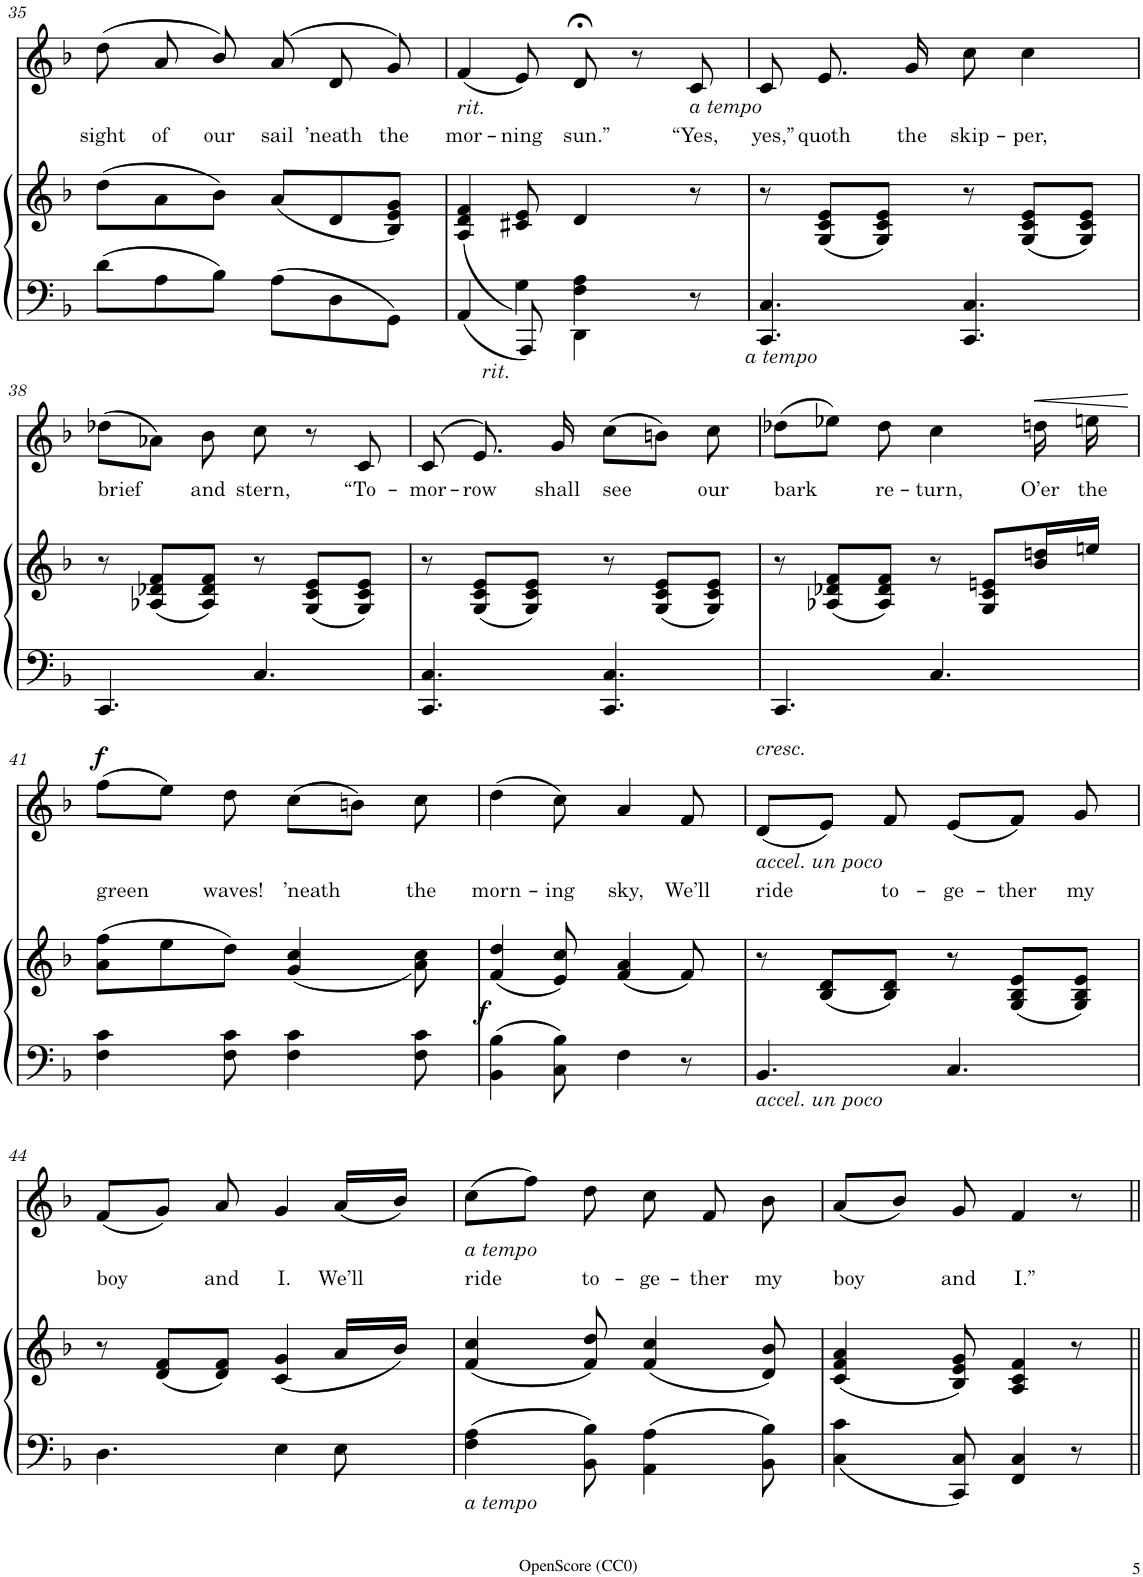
**kern	**kern	**dynam	**kern	**text	**dynam
*part2	*part2	*part2	*part1	*part1	*part1
*staff3	*staff2	*staff2/3	*staff1	*staff1	*staff1
*I"Piano	*	*	*I"Voice	*	*
*I'Pno	*	*	*	*	*
!!LO:PB:g=z
*clefF4	*clefG2	*	*clefG2	*	*
*k[b-]	*k[b-]	*	*k[b-]	*	*
*M6/8	*M6/8	*	*M6/8	*	*
=35	=35	=35	=35	=35	=35
!	!	!	!	!LO:LY:b	!
8d\L	(8dd\L	.	(8dd\	sight	.
!	!	!	!	!LO:LY:b	!
8A\	8a\	.	8a/	of	.
!	!	!	!	!LO:LY:b	!
8B-\J	8b-\J)	.	8b-/)	our	.
!	!	!	!	!LO:LY:b	!
8A\L	(8a/L	.	(>8a/	sail	.
!	!	!	!	!LO:LY:b	!
8D\	8d/	.	8d/	’neath	.
!	!	!	!	!LO:LY:b	!
8GG\J	8B-/ 8e/ 8g/J)	.	8g/)	the	.
=36	=36	=36	=36	=36	=36
*^	*^	*	*	*	*
!	!	!	!	!	!LO:TX:b:i:t=rit.	!	!
!LO:TX:b:i:t=rit.	!	!	!	!	!	!	!
!	!	!	!	!	!	!LO:LY:b	!
4ryy	4AA/	(<4A/ 4d/ 4f/	4ryy	.	(4f/	mor-	.
!	!	!	!	!	!	!LO:LY:b	!
8G\)	8AAA/	8c#X/ 8e/	4.ryy	.	8e/)	-ning	.
!	!	!	!	!	!	!LO:LY:b	!
4F\ 4A\	4DD\	4d/	.	.	8d;</	sun.”	.
.	.	.	.	.	8r	.	.
!	!	!	!	!	!LO:TX:b:i:t=a tempo	!	!
!	!	!	!	!	!	!LO:LY:b	!
8ryy	8r	8r	8ryy	.	8c/	“Yes,	.
=37	=37	=37	=37	=37	=37	=37	=37
!LO:TX:b:i:t=a tempo	!	!	!	!	!	!	!
!	!	!	!	!	!	!LO:LY:b	!
*v	*v	*	*	*	*	*	*
*	*v	*v	*	*	*	*
4.CC/ 4.C/	8r	.	8c/	yes,”	.
!	!	!	!	!LO:LY:b	!
.	(8G/ 8c/ 8e/L	.	8.e/	quoth	.
.	8G/ 8c/ 8e/J)	.	.	.	.
!	!	!	!	!LO:LY:b	!
.	.	.	16g/	the	.
!	!	!	!	!LO:LY:b	!
4.CC/ 4.C/	8r	.	8cc\	skip-	.
!	!	!	!	!LO:LY:b	!
.	(8G/ 8c/ 8e/L	.	4cc\	-per,	.
.	8G/ 8c/ 8e/J)	.	.	.	.
!!LO:LB:g=z
=38	=38	=38	=38	=38	=38
!	!	!	!	!LO:LY:b	!
4.CC/	8r	.	(8dd-X\L	brief	.
.	(8A-X/ 8d-X/ 8f/L	.	8a-X\J)	.	.
!	!	!	!	!LO:LY:b	!
.	8A-/ 8d-/ 8f/J)	.	8b-\	and	.
!	!	!	!	!LO:LY:b	!
4.C/	8r	.	8cc\	stern,	.
.	(8G/ 8c/ 8e/L	.	8r	.	.
!	!	!	!	!LO:LY:b	!
.	8G/ 8c/ 8e/J)	.	8c/	“To-	.
=39	=39	=39	=39	=39	=39
!	!	!	!	!LO:LY:b	!
4.CC/ 4.C/	8r	.	(>8c/	-mor-	.
!	!	!	!	!LO:LY:b	!
.	(8G/ 8c/ 8e/L	.	8.e/)	-row	.
.	8G/ 8c/ 8e/J)	.	.	.	.
!	!	!	!	!LO:LY:b	!
.	.	.	16g/	shall	.
!	!	!	!	!LO:LY:b	!
4.CC/ 4.C/	8r	.	(8cc\L	see	.
.	(8G/ 8c/ 8e/L	.	8bn\J)	.	.
!	!	!	!	!LO:LY:b	!
.	8G/ 8c/ 8e/J)	.	8cc\	our	.
=40	=40	=40	=40	=40	=40
!	!	!	!	!LO:LY:b	!
4.CC/	8r	.	(8dd-X\L	bark	.
.	(8A-X/ 8d-X/ 8f/L	.	8ee-X\J)	.	.
!	!	!	!	!LO:LY:b	!
.	8A-/ 8d-/ 8f/J)	.	8dd-\	re-	.
!	!	!	!	!LO:LY:b	!
4.C/	8r	.	4cc\	-turn,	.
.	8G/ 8c/ 8en/L	.	.	.	.
!	!	!	!	!LO:LY:b	!LO:HP:b
.	16b-/ 16ddn/L	.	16ddn\	O’er	<
!	!	!	!	!LO:LY:b	!
.	16een/JJ	.	16een\	the	.
.	.	.	.	.	[
!!LO:LB:g=z
=41	=41	=41	=41	=41	=41
!	!	!	!	!LO:LY:b	!LO:DY:a
4F\ 4c\	(8a\ 8ff\L	.	(8ff\L	green	f
.	8ee\	.	8ee\J)	.	.
!	!	!	!	!LO:LY:b	!
8F\ 8c\	8dd\J)	.	8dd\	waves!	.
!	!	!	!	!LO:LY:b	!
4F\ 4c\	(<4g/ 4cc/	.	(8cc\L	’neath	.
.	.	.	8bn\J)	.	.
!	!	!	!	!LO:LY:b	!
8F\ 8c\	8a\ 8cc\)	.	8cc\	the	.
=42	=42	=42	=42	=42	=42
!	!	!LO:DY:b	!	!LO:LY:b	!
4BB-\ 4B-\	(4f/ 4dd/	f	(4dd\	morn-	.
!	!	!	!	!LO:LY:b	!
8C\ 8B-\	8e/ 8cc/)	.	8cc\)	-ing	.
!	!	!	!	!LO:LY:b	!
4F\	(4f/ 4a/	.	4a/	sky,	.
!	!	!	!	!LO:LY:b	!
8r	8f/)	.	8f/	We’ll	.
=43	=43	=43	=43	=43	=43
!	!	!	!LO:TX:b:i:t=accel. un poco	!	!
!	!	!	!LO:TX:a:i:t=cresc.	!	!
!LO:TX:b:i:t=accel. un poco	!	!	!	!	!
!	!	!	!	!LO:LY:b	!
4.BB-/	8r	.	(8d/L	ride	.
.	(8B-/ 8d/L	.	8e/J)	.	.
!	!	!	!	!LO:LY:b	!
.	8B-/ 8d/J)	.	8f/	to-	.
!	!	!	!	!LO:LY:b	!
4.C/	8r	.	(8e/L	-ge-	.
!	!	!	!	!LO:LY:b	!
.	(8G/ 8B-/ 8e/L	.	8f/J)	-ther	.
!	!	!	!	!LO:LY:b	!
.	8G/ 8B-/ 8e/J)	.	8g/	my	.
!!LO:LB:g=z
=44	=44	=44	=44	=44	=44
!	!	!	!	!LO:LY:b	!
4.D\	8r	.	(8f/L	boy	.
.	(8d/ 8f/L	.	8g/J)	.	.
!	!	!	!	!LO:LY:b	!
.	8d/ 8f/J)	.	8a/	and	.
!	!	!	!	!LO:LY:b	!
4E\	(4c/ 4g/	.	4g/	I.	.
!	!	!	!	!LO:LY:b	!
8E\	16a/LL	.	(16a/LL	We’ll	.
.	16b-/JJ)	.	16b-/JJ)	.	.
=45	=45	=45	=45	=45	=45
!	!	!	!LO:TX:b:i:t=a tempo	!	!
!LO:TX:b:i:t=a tempo	!	!	!	!	!
!	!	!	!	!LO:LY:b	!
4F\ 4A\	(4f/ 4cc/	.	(8cc\L	ride	.
.	.	.	8ff\J)	.	.
!	!	!	!	!LO:LY:b	!
8BB-\ 8B-\	8f/ 8dd/)	.	8dd\	to-	.
!	!	!	!	!LO:LY:b	!
4AA\ 4A\	(4f/ 4cc/	.	8cc\	-ge-	.
!	!	!	!	!LO:LY:b	!
.	.	.	8f/	-ther	.
!	!	!	!	!LO:LY:b	!
8BB-\ 8B-\	8d/ 8b-/)	.	8b-\	my	.
=46	=46	=46	=46	=46	=46
!	!	!	!	!LO:LY:b	!
4C\ 4c\	(4c/ 4f/ 4a/	.	(8a/L	boy	.
.	.	.	8b-/J)	.	.
!	!	!	!	!LO:LY:b	!
8CC/ 8C/	8B-/ 8e/ 8g/)	.	8g/	and	.
!	!	!	!	!LO:LY:b	!
4FF/ 4C/	4A/ 4c/ 4f/	.	4f/	I.”	.
8r	8r	.	8r	.	.
=||	=||	=||	=||	=||	=||
*-	*-	*-	*-	*-	*-
